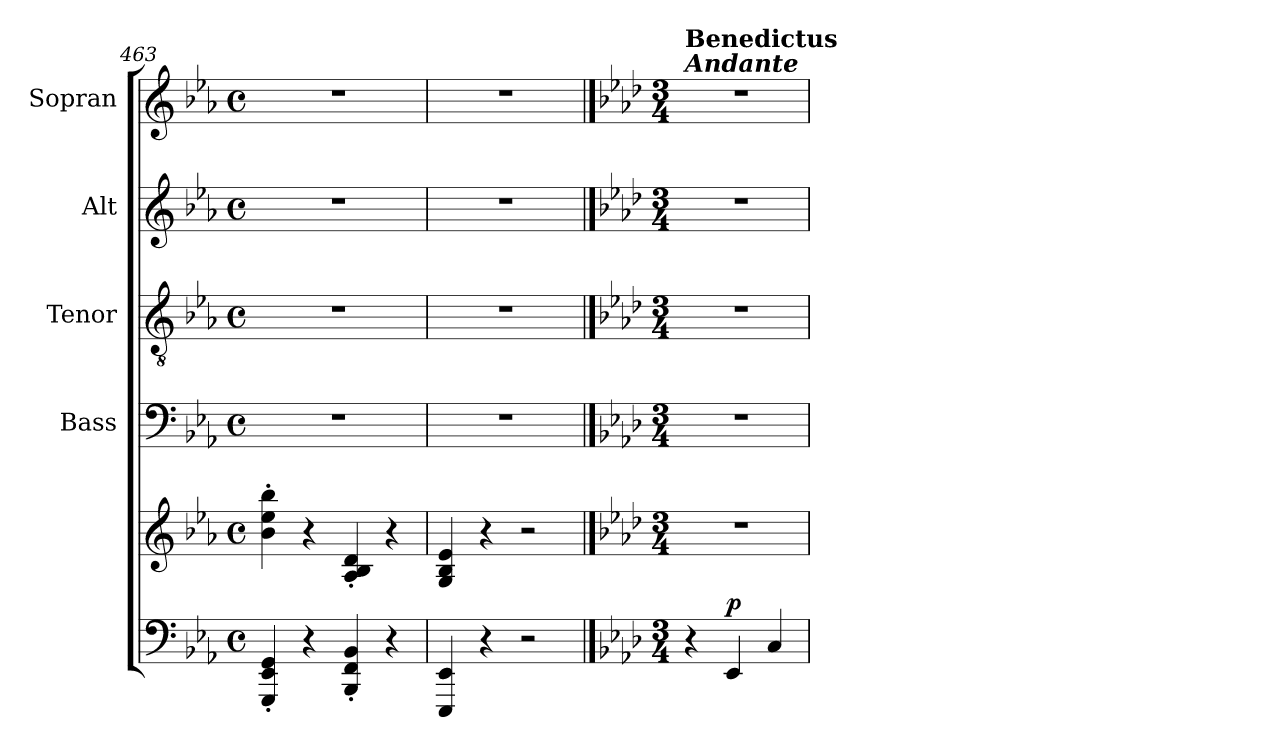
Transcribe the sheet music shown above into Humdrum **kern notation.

**kern	**kern	**dynam	**kern	**kern	**kern	**kern
*part5	*part5	*part5	*part4	*part3	*part2	*part1
*staff6	*staff5	*staff5/6	*staff4	*staff3	*staff2	*staff1
*	*	*	*I"Bass	*I"Tenor	*I"Alt	*I"Sopran
*	*	*	*I'B.	*I'T.	*I'A.	*I'S.
*clefF4	*clefG2	*	*clefF4	*clefGv2	*clefG2	*clefG2
*k[b-e-a-]	*k[b-e-a-]	*	*k[b-e-a-]	*k[b-e-a-]	*k[b-e-a-]	*k[b-e-a-]
*E-:	*E-:	*	*E-:	*E-:	*E-:	*E-:
*M4/4	*M4/4	*	*M4/4	*M4/4	*M4/4	*M4/4
*met(c)	*met(c)	*	*met(c)	*met(c)	*met(c)	*met(c)
=463	=463	=463	=463	=463	=463	=463
4GGG/'< 4EE-/'< 4GG/'<	4b-\'> 4ee-\'> 4bb-\'>	.	1r	1r	1r	1r
4r	4r	.	.	.	.	.
4BBB-/'< 4FF/'< 4BB-/'<	4A-/'< 4B-/'< 4d/'<	.	.	.	.	.
4r	4r	.	.	.	.	.
=464	=464	=464	=464	=464	=464	=464
4EEE-/ 4EE-/	4G/ 4B-/ 4e-/	.	1r	1r	1r	1r
4r	4r	.	.	.	.	.
2r	2r	.	.	.	.	.
!!LO:LB:g=z
==465	==465	==465	==465	==465	==465	==465
*k[b-e-a-d-]	*k[b-e-a-d-]	*	*k[b-e-a-d-]	*k[b-e-a-d-]	*k[b-e-a-d-]	*k[b-e-a-d-]
*A-:	*A-:	*	*A-:	*A-:	*A-:	*A-:
*M3/4	*M3/4	*	*M3/4	*M3/4	*M3/4	*M3/4
!	!	!	!	!	!	!LO:TX:a:Bi:t=Andante
!	!	!	!	!	!	!LO:TX:a:B:t=Benedictus
4r	2.r	.	2.r	2.r	2.r	2.r
!	!	!LO:DY:a=2	!	!	!	!
4EE-/	.	p	.	.	.	.
4C/	.	.	.	.	.	.
=	=	=	=	=	=	=
*-	*-	*-	*-	*-	*-	*-
